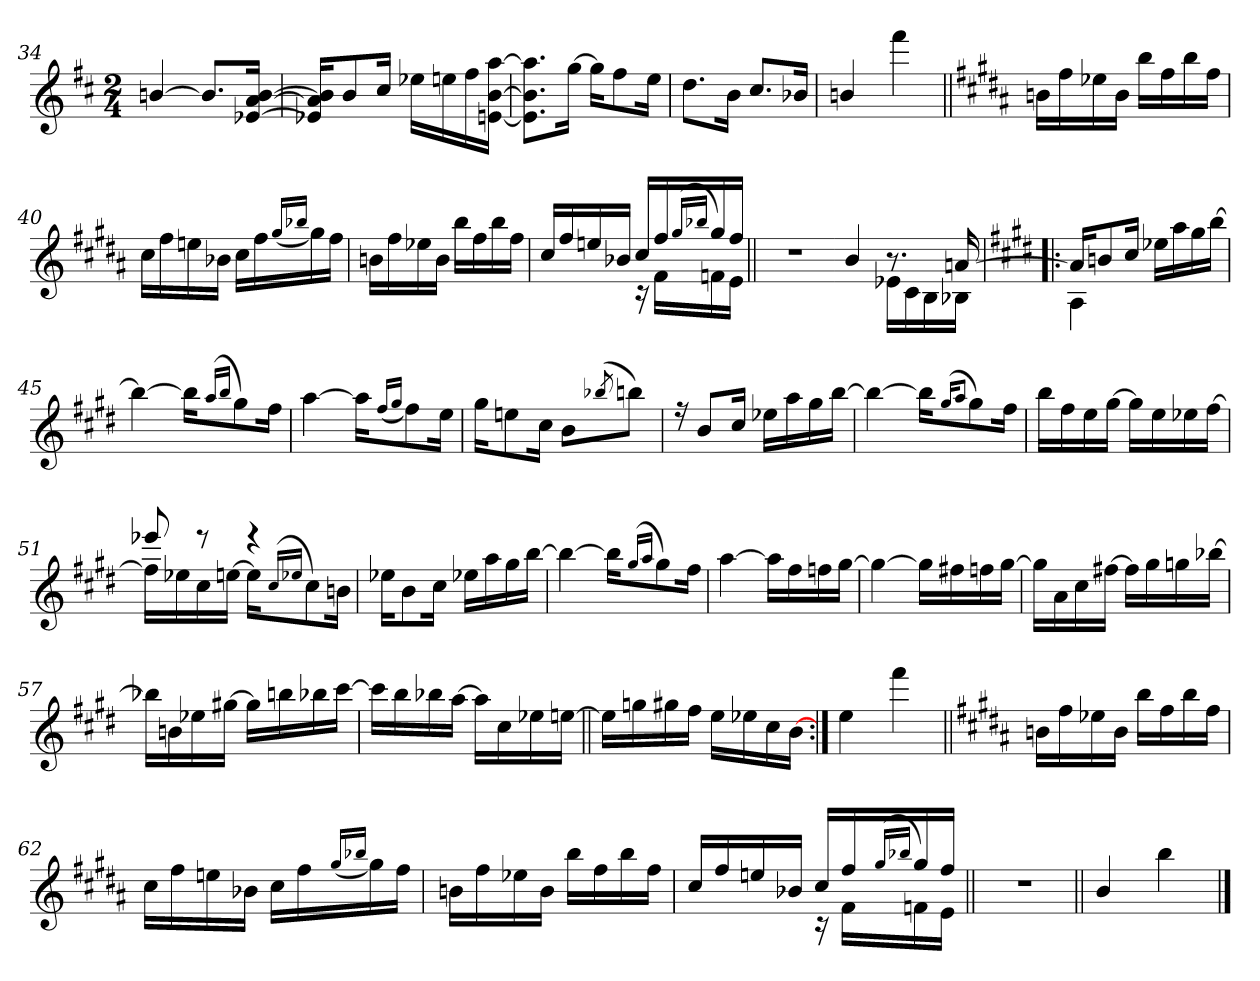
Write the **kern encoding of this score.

**kern
*part1
*staff1
*clefG2
*k[f#c#]
*D:
*M2/4
=34
*^
[>4bn/	2ryy
8.b/L]	.
[>16e-X/ [>16a/ [>16b/Jk	.
!!LO:PB:g=z	!!
=35	=35
16e-X/] 16a/] 16b/]KL	4ryy
8b/	.
16cc#/Jk	.
16ee-X\LL	4ryy
16een\	.
16ff#\	.
[<16en\ [<16b\ [<16aa\JJ	.
=36	=36
8.en\] 8.b\] 8.aa\]L	4ryy
[<16gg\Jk	.
16gg\KL]	4ryy
8ff#\	.
16ee\Jk	.
=37	=37
8.dd\L	4ryy
16b\Jk	.
8.cc#/L	4ryy
16b-X/Jk	.
=38	=38
4bn/	4ryy
4fff#>\	4ryy
=39||	=39||
*k[f#c#g#d#a#]	*
*B:	*
16bn\LL	4ryy
16ff#\	.
16ee-X\	.
16b\JJ	.
16bb\LL	4ryy
16ff#\	.
16bb\	.
16ff#\JJ	.
!!LO:LB:g=z	!!
=40	=40
16cc#\LL	4ryy
16ff#\	.
16een\	.
16b-X\JJ	.
16cc#\LL	4ryy
16ff#\	.
(<16qgg#/LL	.
16qbb-X/JJ	.
16gg#\)	.
16ff#\JJ	.
=41	=41
16bn\LL	4ryy
16ff#\	.
16ee-X\	.
16b\JJ	.
16bb\LL	4ryy
16ff#\	.
16bb\	.
16ff#\JJ	.
=42	=42
*	*^
16cc#/LL	4ryy	4ryy
16ff#/	.	.
16een/	.	.
16b-X/JJ	.	.
16cc#/LL	16rB	4ryy
16ff#/	16f#!\LL	.
(<16qgg#/LL	.	.
16qbb-X/JJ	.	.
16gg#/)	16fn!\	.
16ff#/JJ	16e!\JJ	.
*v	*v	*v
=42X421||
2r
!!LO:LB:g=z
=43-
*^
*	*^
4b/	4ryy	2ryy
8.r	16e-X!\LL	.
.	16c#!\	.
.	16B!\	.
[>16an/	16B-X!\JJ	.
=44!|:	=44!|:	=44!|:
*k[f#c#g#d#]	*	*
*E:	*	*
16a/KL]	4A!\	4ryy
8bn/	.	.
16cc#/Jk	.	.
16ee-X\LL	4ryy	4ryy
16aa\	.	.
16gg#\	.	.
[>16bb\JJ	.	.
*	*v	*v
=45	=45
4bb\_	2ryy
16bb\KL]	.
(<16qaa/LL	.
16qbb/JJ	.
8gg#\)	.
16ff#\Jk	.
=46	=46
[<4aa\	4ryy
16aa\KL]	4ryy
(<16qff#/LL	.
16qgg#/JJ	.
8ff#\)	.
16ee\Jk	.
!!LO:LB:g=z	!!
=47	=47
16gg#\KL	2ryy
8een\	.
16cc#\Jk	.
8b\L	.
(<8qbb-X/	.
8bbn\J)	.
=48	=48
16rff	4ryy
8b/L	.
16cc#/Jk	.
16ee-X\LL	4ryy
16aa\	.
16gg#\	.
[<16bb\JJ	.
=49	=49
4bb\_	2ryy
16bb\KL]	.
(<16qgg#/KL	.
8qaa/J	.
8gg#\)	.
16ff#\Jk	.
=50	=50
16bb\LL	4ryy
16ff#\	.
16ee\	.
[<16gg#\JJ	.
16gg#\LL]	4ryy
16ee\	.
16ee-X\	.
[<16ff#\JJ	.
!!LO:LB:g=z	!!
=51	=51
*	*^
16ff#\LL]	2ryy	8eee-X!/
16ee-X\	.	.
16cc#\	.	8rddd
[<16een\JJ	.	.
16ee\KL]	.	4rddd
(<16qcc#/LL	.	.
16qee-X/JJ	.	.
8cc#\)	.	.
16bn\Jk	.	.
*	*v	*v
=52	=52
16ee-X\KL	4ryy
8b\	.
16cc#\Jk	.
16ee-X\LL	4ryy
16aa\	.
16gg#\	.
[<16bb\JJ	.
=53	=53
4bb\_	2ryy
16bb\KL]	.
(<16qgg#/LL	.
16qaa/JJ	.
8gg#\)	.
16ff#\Jk	.
=54	=54
[<4aa\	2ryy
16aa\LL]	.
16ff#\	.
16ffn\	.
[<16gg#\JJ	.
!!LO:LB:g=z	!!
=55	=55
4gg#\_	4ryy
16gg#\LL]	4ryy
16ff#X\	.
16ffn\	.
[<16gg#\JJ	.
=56	=56
16gg#\LL]	4ryy
16a\	.
16cc#\	.
[<16ff#X\JJ	.
16ff#\LL]	4ryy
16gg#\	.
16ggn\	.
[<16bb-X\JJ	.
=57	=57
16bb-X\LL]	4ryy
16bn\	.
16ee-X\	.
[<16gg#X\JJ	.
16gg#\LL]	4ryy
16bbn\	.
16bb-X\	.
[<16ccc#\JJ	.
=58	=58
16ccc#\LL]	4ryy
16bb\	.
16bb-X\	.
[<16aa\JJ	.
16aa\LL]	4ryy
16cc#\	.
16ee-X\	.
[<16een\JJ	.
!!LO:LB:g=z	!!
=59||	=59||
16een\LL]	(>2ryy
16ggn\	.
16gg#X\	.
16ff#\JJ	.
16ee\LL	.
16ee-X\	.
16cc#\	.
[<16b\JJ	.
=60:|!	=60:|!
4ee\)	4ryy
4fff#>\	4ryy
=61||	=61||
*k[f#c#g#d#a#]	*
*B:	*
16bn\LL	4ryy
16ff#\	.
16ee-X\	.
16b\JJ	.
16bb\LL	4ryy
16ff#\	.
16bb\	.
16ff#\JJ	.
=62	=62
16cc#\LL	4ryy
16ff#\	.
16een\	.
16b-X\JJ	.
16cc#\LL	4ryy
16ff#\	.
(<16qgg#/LL	.
16qbb-X/JJ	.
16gg#\)	.
16ff#\JJ	.
!!LO:LB:g=z	!!
=63	=63
16bn\LL	4ryy
16ff#\	.
16ee-X\	.
16b\JJ	.
16bb\LL	4ryy
16ff#\	.
16bb\	.
16ff#\JJ	.
=64	=64
*	*^
16cc#/LL	4ryy	4ryy
16ff#/	.	.
16een/	.	.
16b-X/JJ	.	.
16cc#/LL	16rc	4ryy
16ff#/	16f#!\LL	.
(<16qgg#/LL	.	.
16qbb-X/JJ	.	.
16gg#/)	16fn!\	.
16ff#/JJ	16e!\JJ	.
*v	*v	*v
=64X642||
(<2r
=65||
*^
4b/)	2ryy
4bb>\	.
*v	*v
==
*-
